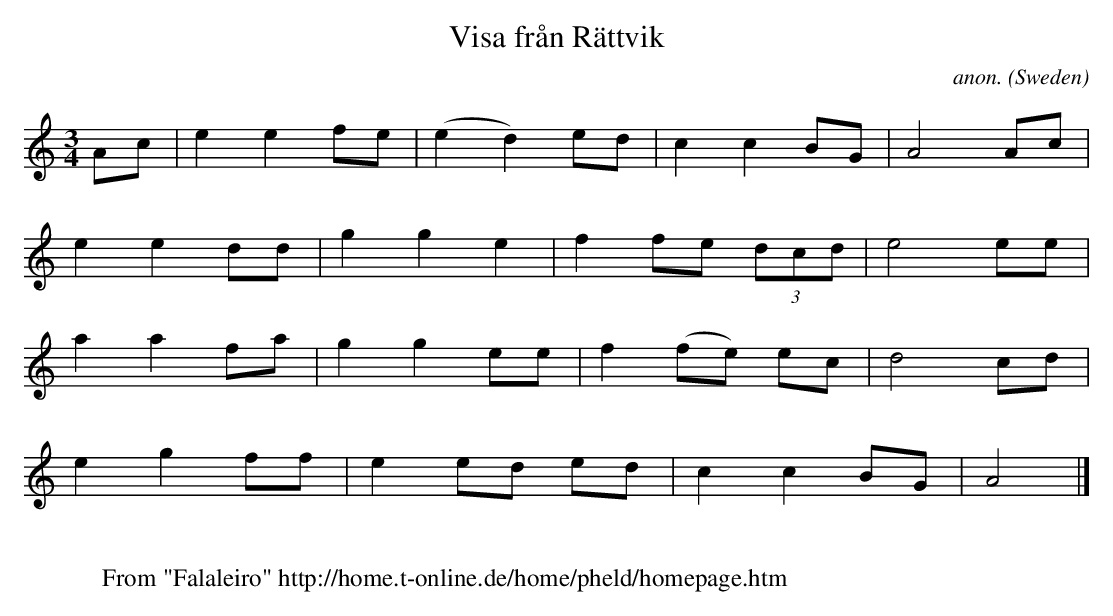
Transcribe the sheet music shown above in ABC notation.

X:1
T:Visa fr\aan R\"attvik
M:3/4
L:1/8
C:anon.
O:Sweden
K:Am
Ac|e2e2fe|(e2d2)ed|c2c2BG|A4Ac|
e2e2dd|g2g2e2|f2fe (3dcd|e4ee|
a2a2fa|g2g2ee|f2(fe) ec|d4cd|
e2g2ff|e2ed ed|c2c2BG|A4|]
W:
W: From "Falaleiro" http://home.t-online.de/home/pheld/homepage.htm
